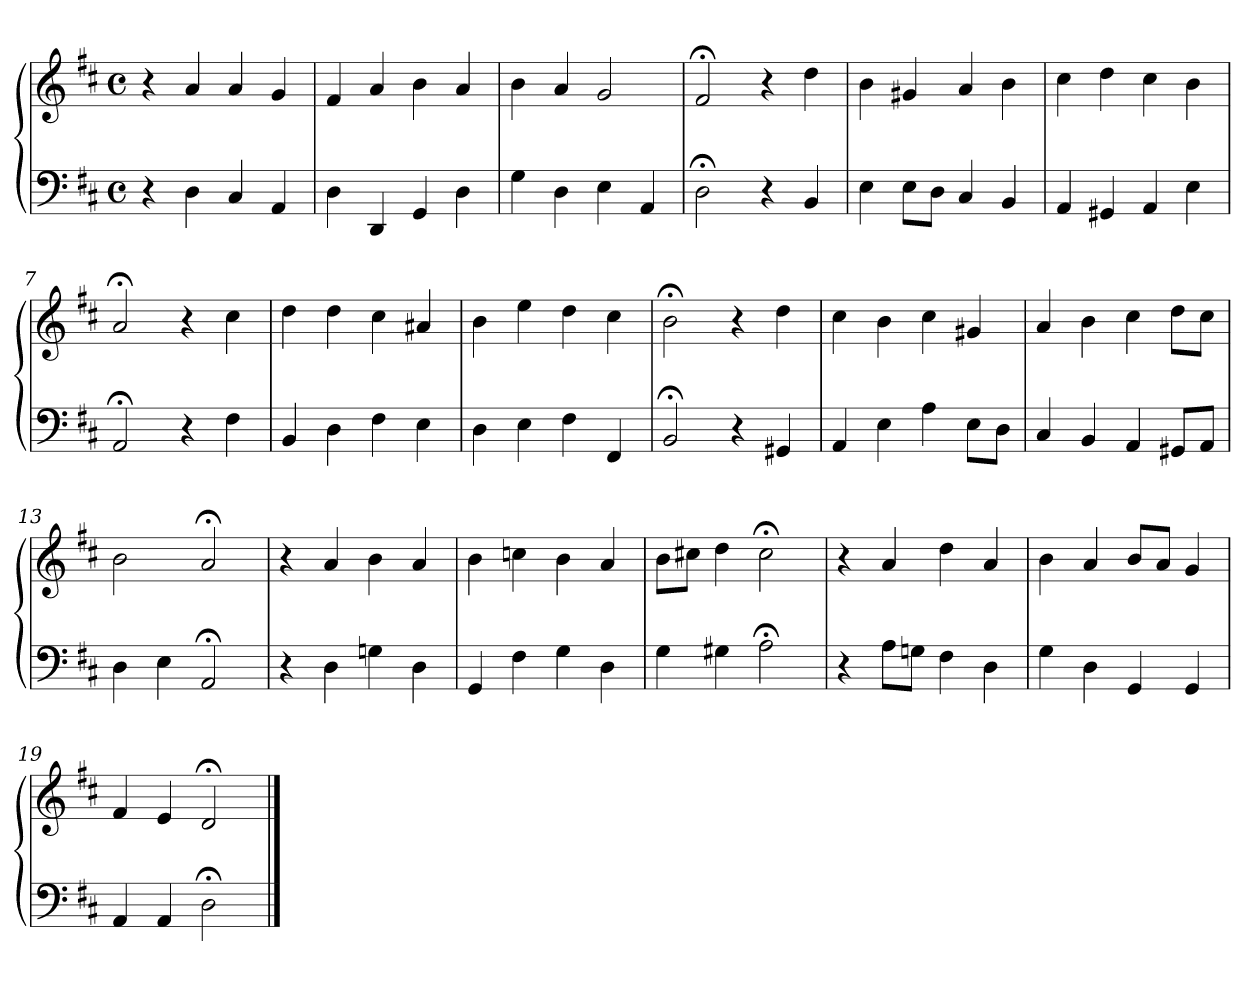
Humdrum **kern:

**kern	**kern
*part1	*part1
*staff2	*staff1
*clefF4	*clefG2
*k[f#c#]	*k[f#c#]
*M4/4	*M4/4
*met(c)	*met(c)
=1	=1
4r	4r
4D	4a
4C#	4a
4AA	4g
=2	=2
4D	4f#
4DD	4a
4GG	4b
4D	4a
=3	=3
4G	4b
4D	4a
4E	2g
4AA	.
=4	=4
2D;<	2f#;<
4r	4r
4BB	4dd
=5	=5
4E	4b
8EL	4g#X
8DJ	.
4C#	4a
4BB	4b
=6	=6
4AA	4cc#
4GG#X	4dd
4AA	4cc#
4E	4b
=7	=7
2AA;<	2a;<
4r	4r
4F#	4cc#
!!LO:LB:g=z
=8	=8
4BB	4dd
4D	4dd
4F#	4cc#
4E	4a#X
=9	=9
4D	4b
4E	4ee
4F#	4dd
4FF#	4cc#
=10	=10
2BB;<	2b;<
4r	4r
4GG#X	4dd
=11	=11
4AA	4cc#
4E	4b
4A	4cc#
8EL	4g#X
8DJ	.
=12	=12
4C#	4a
4BB	4b
4AA	4cc#
8GG#XL	8ddL
8AAJ	8cc#J
=13	=13
4D	2b
4E	.
2AA;<	2a;<
=14	=14
4r	4r
4D	4a
4Gn	4b
4D	4a
!!LO:LB:g=z
=15	=15
4GG	4b
4F#	4ccn
4G	4b
4D	4a
=16	=16
4G	8bL
.	8cc#XJ
4G#X	4dd
2A;<	2cc#;<
=17	=17
4r	4r
8AL	4a
8GnJ	.
4F#	4dd
4D	4a
=18	=18
4G	4b
4D	4a
4GG	8bL
.	8aJ
4GG	4g
=19	=19
4AA	4f#
4AA	4e
2D;<	2d;<
==	==
*-	*-
